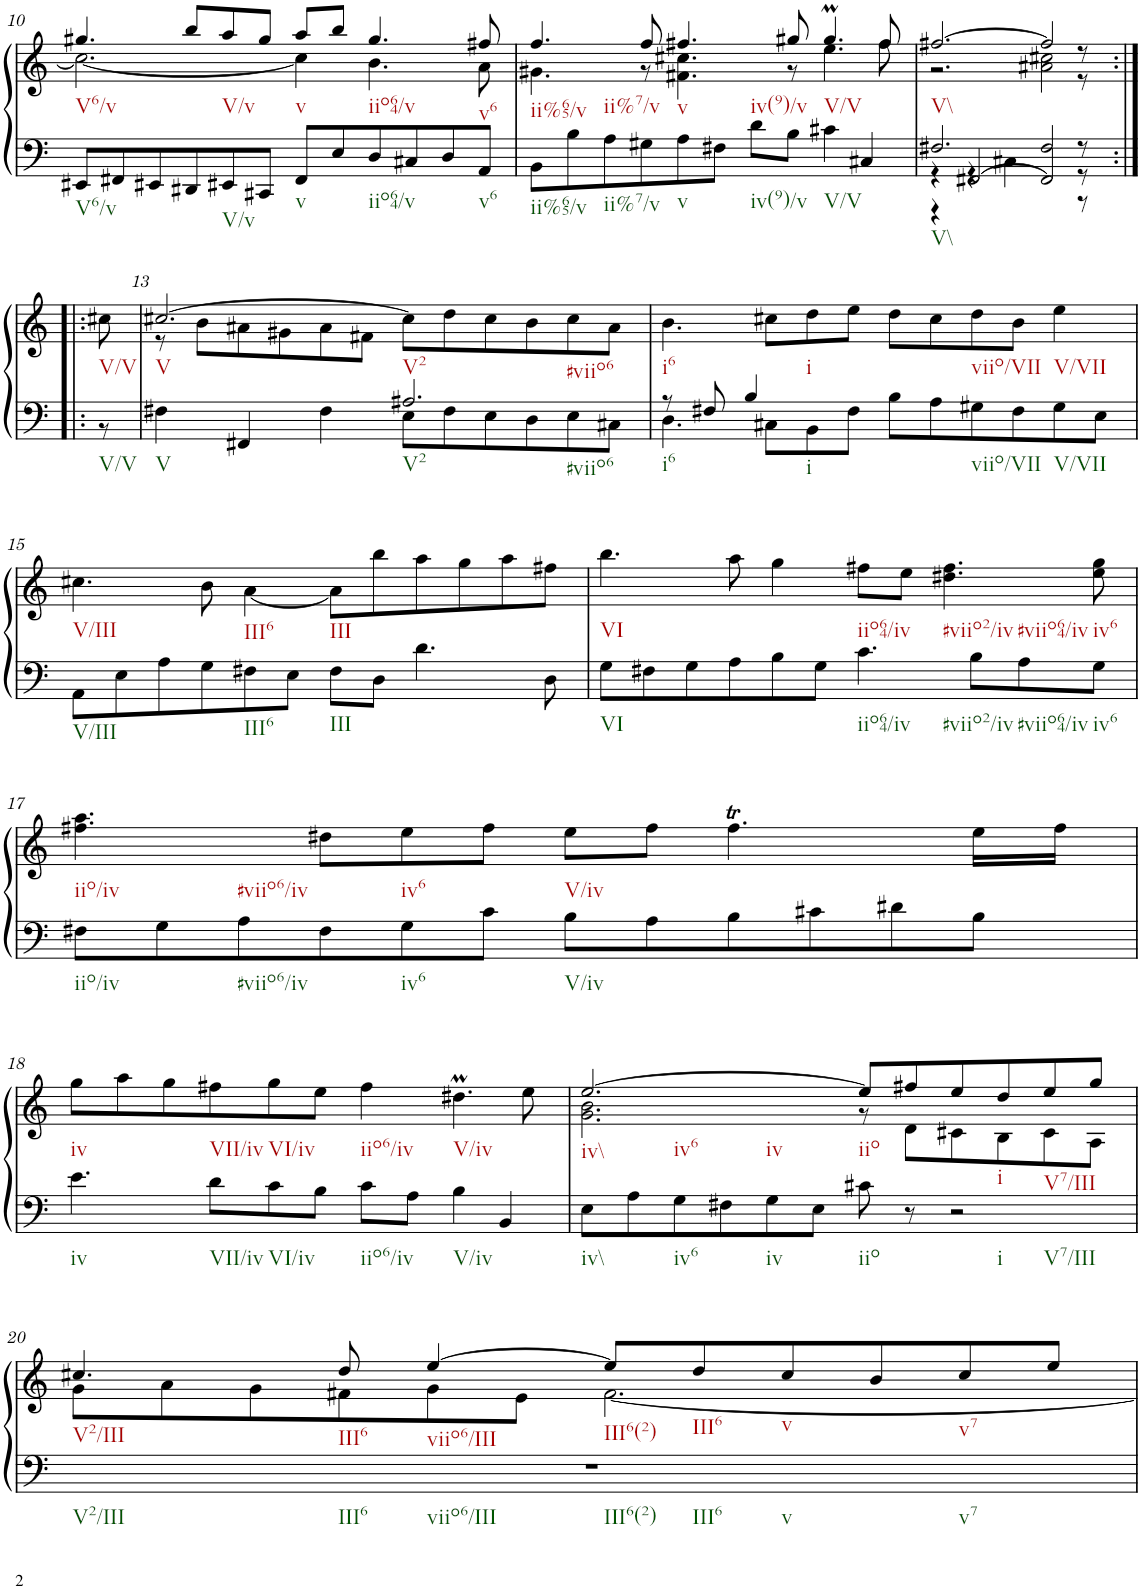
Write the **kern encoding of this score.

**kern	**kern
*part1	*part1
*staff2	*staff1
*I"Klavier linke Hand	*
!!LO:PB:g=z
*clefF4	*clefG2
*k[]	*k[]
*M6/4	*M6/4
=10	=10
*	*^
8EE#X/L	4.gg#X/	2.cc#\_
8FF#X/	.	.
8EE#X/	.	.
8DD#X/	8bb/L	.
8EE#X/	8aa/	.
8CC#X/J	8gg#/J	.
8FF#/L	8aa/L	4cc#\]
8E/	8bb/J	.
8D/	4.gg#/	4.b\
8C#X/	.	.
8D/	.	.
8AA/J	8ff#X/	8a\
=11	=11	=11
8BB\L	4.ff/	4.g#X\
8B\	.	.
8A\	.	.
8G#X\	8ff/	8r
8A\	4.ff#X/	4.f#X\ 4.cc#X\
8F#X\J	.	.
8d\L	.	.
8B\J	8gg#X/	8r
4c#X\	4.gg#m/	4.ee\
4C#X/	.	.
.	8ff#/	8ff#\
=12	=12	=12
*^	*	*
*	*^	*	*
2.F#X/	4r	4r	[2.ff#X/	2.r
.	4r	[2FF#X/	.	.
.	4C#X\	.	.	.
2F#/	2ryy	2FF#/]	2ff#/]	2a#X\ 2cc#X\
8r	8r	8r	8r	8r
*	*v	*v	*	*
*	*	*v	*v
!!LO:LB:g=z
=12X1:|!|:	=12X1:|!|:	=12X1:|!|:
8ryy	8r	8cc#X\
=13	=13	=13
*	*	*^
2.ryy	4F#X\	[2.cc#X/	8r
.	.	.	8b\L
.	4FF#X/	.	8a#X\
.	.	.	8g#X\
.	4F#\	.	8a#\
.	.	.	8f#X\J
2.A#X/	8E\L	8cc#\L]	2.ryy
.	8F#\	8dd\	.
.	8E\	8cc#\	.
.	8D\	8b\	.
.	8E\	8cc#\	.
.	8C#X\J	8a#\J	.
=14	=14	=14	=14
8r	4.D\	1.ryy	4.b\
8F#X/	.	.	.
4B/	.	.	.
.	8C#X\L	.	8cc#X\L
4ryy	8BB\	.	8dd\
.	8F#\J	.	8ee\J
2.ryy	8B\L	.	8dd\L
.	8A\	.	8cc#\
.	8G#X\	.	8dd\
.	8F#\	.	8b\J
.	8G#\	.	4ee\
.	8E\J	.	.
!!LO:LB:g=z	!!
=15	=15	=15	=15
1.ryy	8AA\L	1.ryy	4.cc#X\
.	8E\	.	.
.	8A\	.	.
.	8G\	.	8b\
.	8F#X\	.	[4a\
.	8E\J	.	.
.	8F#\L	.	8a\L]
.	8D\J	.	8bb\
.	4.d\	.	8aa\
.	.	.	8gg\
.	.	.	8aa\
.	8D\	.	8ff#X\J
*v	*v	*	*
*	*v	*v
=16	=16
8G\L	4.bb\
8F#X\	.
8G\	.
8A\	8aa\
8B\	4gg\
8G\J	.
4.c\	8ff#X\L
.	8ee\J
.	4.dd#X\ 4.ff#\
8B\L	.
8A\	.
8G\J	8ee\ 8gg\
!!LO:LB:g=z
=17	=17
8F#X\L	4.ff#X\ 4.aa\
8G\	.
8A\	.
8F#\	8dd#X\L
8G\	8ee\
8c\J	8ff#\J
8B\L	8ee\L
8A\	8ff#\J
8B\	4.ff#t\
8c#X\	.
8d#X\	.
8B\J	16ee\LL
.	16ff#\JJ
!!LO:LB:g=z
=18	=18
4.e\	8gg\L
.	8aa\
.	8gg\
8d\L	8ff#X\
8c\	8gg\
8B\J	8ee\J
8c\L	4ff#\
8A\J	.
4B\	4.dd#Xm\
4BB/	.
.	8ee\
=19	=19
*	*^
8E\L	[2.ee/	2.g\ 2.b\
8A\	.	.
8G\	.	.
8F#X\	.	.
8G\	.	.
8E\J	.	.
8c#X\	8ee/L]	8r
8r	8ff#X/	8d\L
2r	8ee/	8c#X\
.	8dd/	8B\
.	8ee/	8c#\
.	8gg/J	8A\J
!!LO:LB:g=z	!!
=20	=20	=20
1.r	4.cc#X/	8g\L
.	.	8a\
.	.	8g\
.	8dd/	8f#X\
.	[4ee/	8g\
.	.	8e\J
.	8ee/L]	[2.f#\
.	8dd/	.
.	8cc#/	.
.	8b/	.
.	8cc#/	.
.	8ee/J	.
*	*v	*v
=	=
*-	*-
